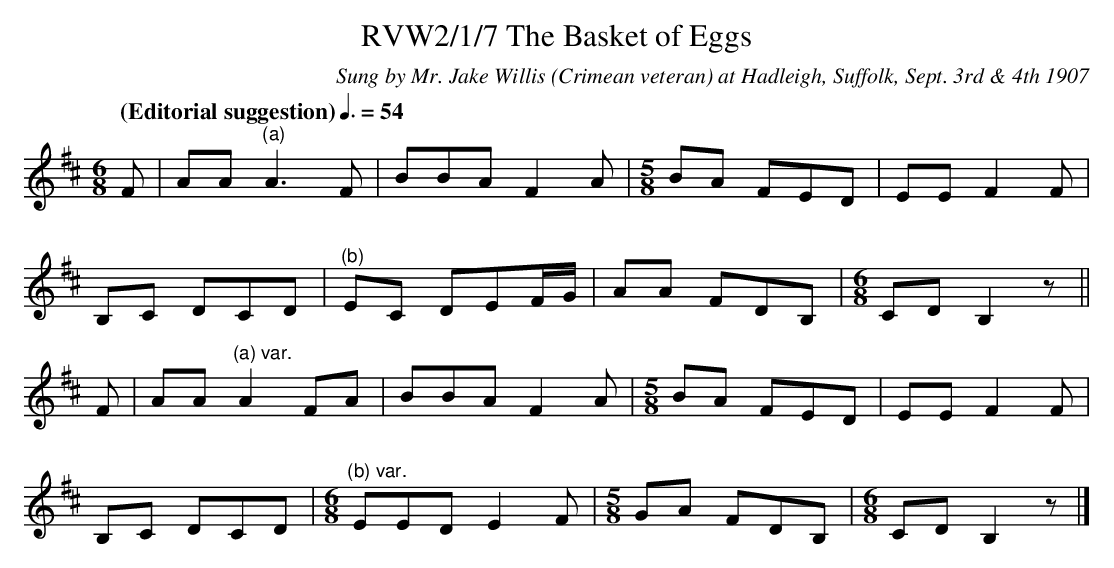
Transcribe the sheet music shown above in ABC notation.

X:1
T:RVW2/1/7 The Basket of Eggs
C:Sung by Mr. Jake Willis (Crimean veteran) at Hadleigh, Suffolk, Sept. 3rd & 4th 1907
L:1/8
M:6/8
Q:"(Editorial suggestion)"3/8=54
K:Baeo
F | AA"^(a)" A3 F | BBA F2 A |[M:5/8] BA FED | EE F2 F |
B,C DCD |"^(b)" EC DEF/G/ | AA FDB, |[M:6/8] CD B,2 z ||
F | AA"^(a) var." A2 FA | BBA F2 A |[M:5/8] BA FED | EE F2 F |
B,C DCD |[M:6/8]"^(b) var." EED E2 F |[M:5/8] GA FDB, |[M:6/8] CD B,2 z |]
